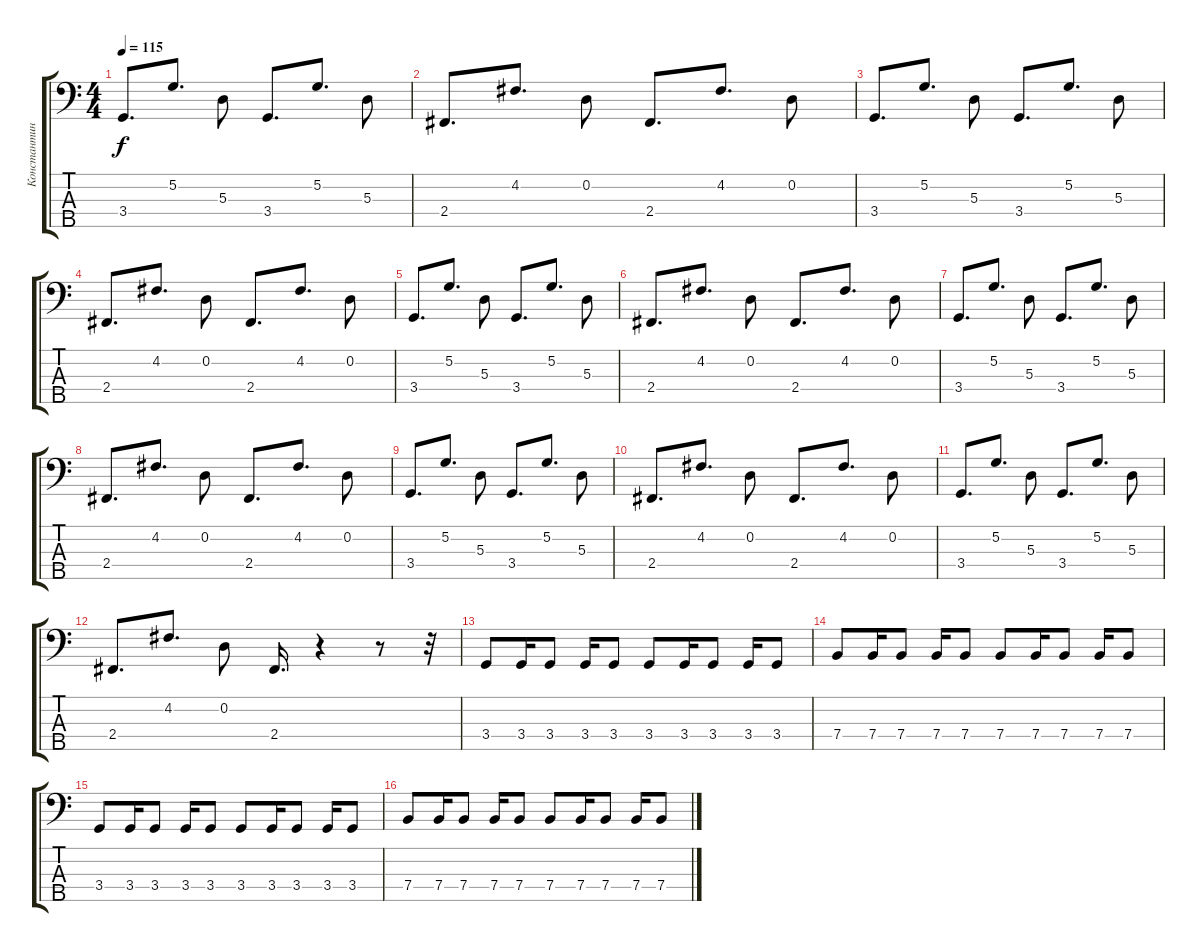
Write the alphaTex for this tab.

\track ("Константин Бекрев" "Константин") {instrument electricbasspick}
\staff {score tabs}
\tuning (G2 D2 A1 E1 B0) {hide}
\ts (4 4)
\tempo 115
\clef f4
\ks c
3.4.8{d dy f} 5.2.8{d} 5.3.8 3.4.8{d} 5.2.8{d} 5.3.8 |
2.4.8{d} 4.2.8{d} 0.2.8 2.4.8{d} 4.2.8{d} 0.2.8 |
3.4.8{d} 5.2.8{d} 5.3.8 3.4.8{d} 5.2.8{d} 5.3.8 |
2.4.8{d} 4.2.8{d} 0.2.8 2.4.8{d} 4.2.8{d} 0.2.8 |
3.4.8{d} 5.2.8{d} 5.3.8 3.4.8{d} 5.2.8{d} 5.3.8 |
2.4.8{d} 4.2.8{d} 0.2.8 2.4.8{d} 4.2.8{d} 0.2.8 |
3.4.8{d} 5.2.8{d} 5.3.8 3.4.8{d} 5.2.8{d} 5.3.8 |
2.4.8{d} 4.2.8{d} 0.2.8 2.4.8{d} 4.2.8{d} 0.2.8 |
3.4.8{d} 5.2.8{d} 5.3.8 3.4.8{d} 5.2.8{d} 5.3.8 |
2.4.8{d} 4.2.8{d} 0.2.8 2.4.8{d} 4.2.8{d} 0.2.8 |
3.4.8{d} 5.2.8{d} 5.3.8 3.4.8{d} 5.2.8{d} 5.3.8 |
2.4.8{d} 4.2.8{d} 0.2.8 2.4.16{d} r.4 r.8 r.32 |
3.4.8 3.4.16 3.4.8 3.4.16 3.4.8 3.4.8 3.4.16 3.4.8 3.4.16 3.4.8 |
7.4.8 7.4.16 7.4.8 7.4.16 7.4.8 7.4.8 7.4.16 7.4.8 7.4.16 7.4.8 |
3.4.8 3.4.16 3.4.8 3.4.16 3.4.8 3.4.8 3.4.16 3.4.8 3.4.16 3.4.8 |
7.4.8 7.4.16 7.4.8 7.4.16 7.4.8 7.4.8 7.4.16 7.4.8 7.4.16 7.4.8
